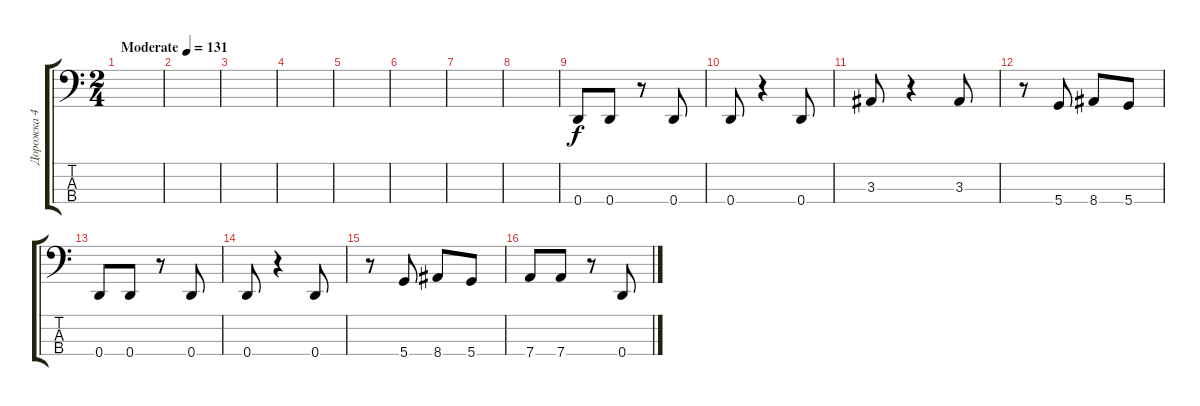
\track ("Дорожка 4" "Дорожка 4") {instrument electricbassfinger}
\staff {score tabs}
\tuning (F2 C2 G1 D1) {hide}
\ts (2 4)
\tempo (131 "Moderate")
\clef f4
\ks c
|
|
|
|
|
|
|
|
0.4.8 0.4.8 r.8 0.4.8 |
0.4.8 r.4 0.4.8 |
3.3.8 r.4 3.3.8 |
r.8 5.4.8 8.4.8 5.4.8 |
0.4.8 0.4.8 r.8 0.4.8 |
0.4.8 r.4 0.4.8 |
r.8 5.4.8 8.4.8 5.4.8 |
7.4.8 7.4.8 r.8 0.4.8
